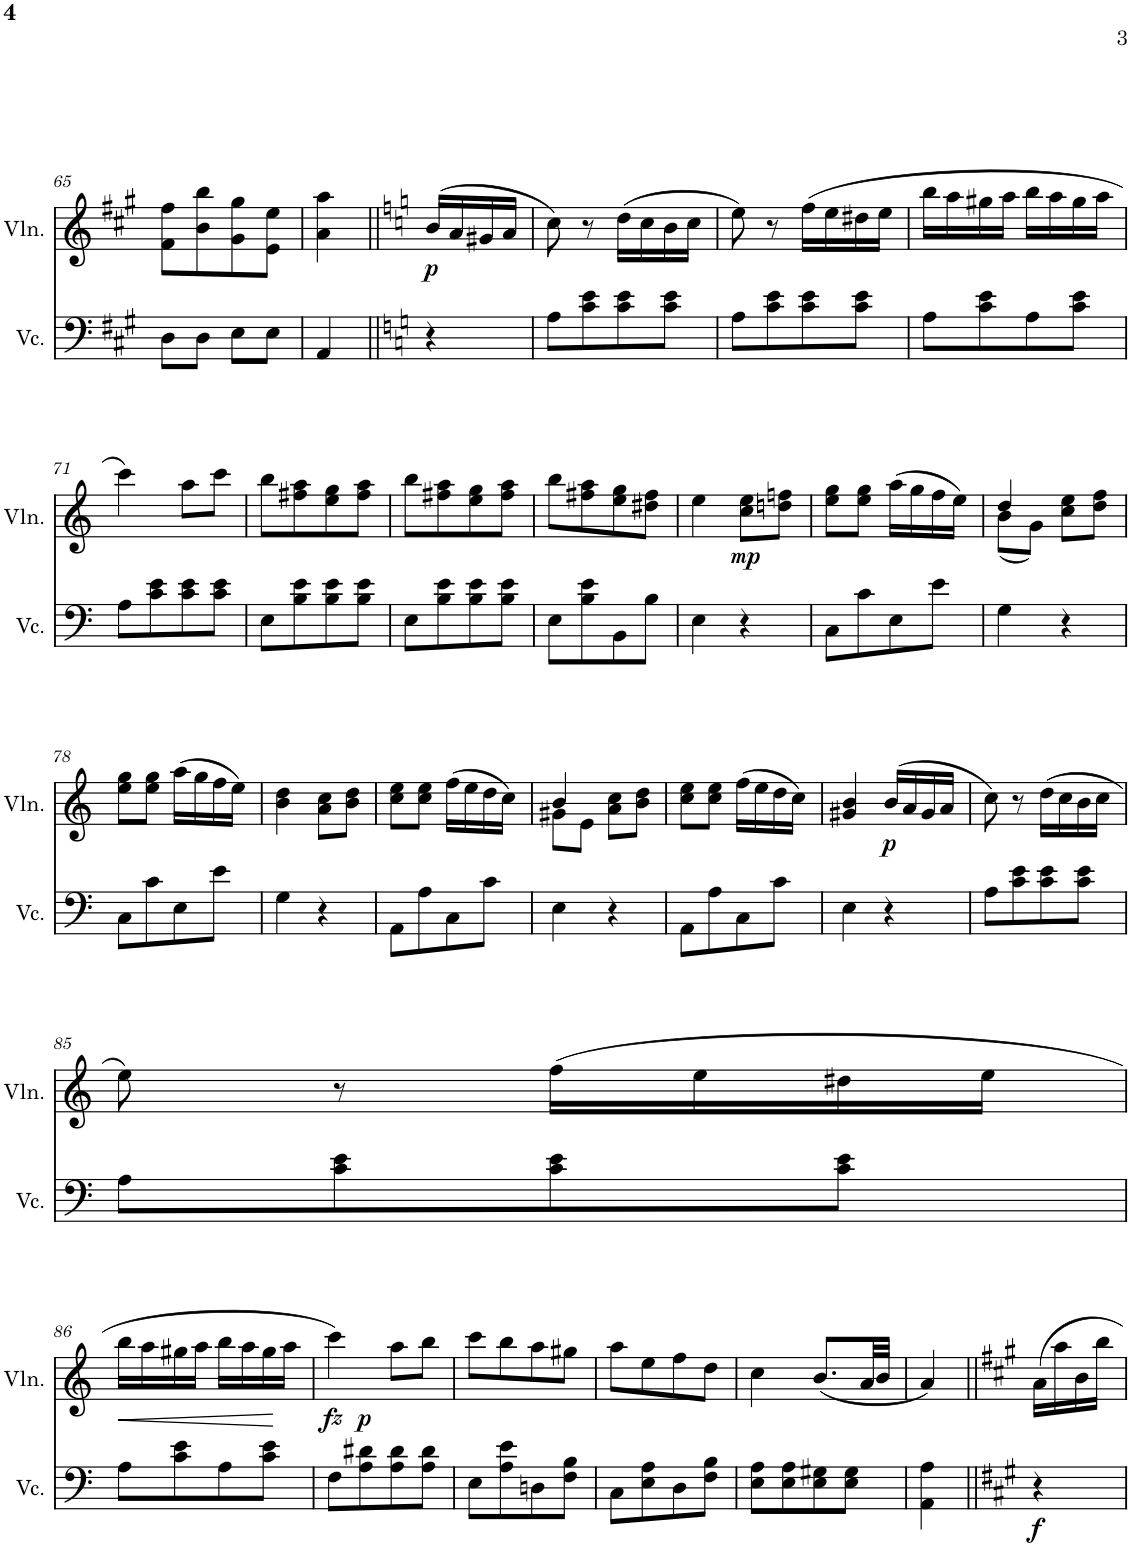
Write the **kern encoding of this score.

**kern	**dynam	**kern	**dynam
*part2	*part2	*part1	*part1
*staff2	*staff2	*staff1	*staff1
*I"大提琴	*	*I"小提琴	*
!!LO:PB:g=z
*clefF4	*	*clefG2	*
*k[f#c#g#]	*	*k[f#c#g#]	*
*A:	*	*A:	*
*M2/4	*	*M2/4	*
=65	=65	=65	=65
8D\L	.	8f#\ 8ff#\L	.
8D\J	.	8b\ 8bb\	.
8E\L	.	8g#\ 8gg#\	.
8E\J	.	8e\ 8ee\J	.
=66	=66	=66	=66
4AA/	.	4a\ 4aa\	.
=67||	=67||	=67||	=67||
*k[]	*	*k[]	*
*C:	*	*C:	*
!	!	!	!LO:DY:b
4r	.	(16b/LL	p
.	.	16a/	.
.	.	16g#X/	.
.	.	16a/JJ	.
=68	=68	=68	=68
8A\L	.	8cc\)	.
8c\ 8e\	.	8r	.
8c\ 8e\	.	(16dd\LL	.
.	.	16cc\	.
8c\ 8e\J	.	16b\	.
.	.	16cc\JJ	.
=69	=69	=69	=69
8A\L	.	8ee\)	.
8c\ 8e\	.	8r	.
8c\ 8e\	.	(16ff\LL	.
.	.	16ee\	.
8c\ 8e\J	.	16dd#X\	.
.	.	16ee\JJ	.
=70	=70	=70	=70
8A\L	.	16bb\LL	.
.	.	16aa\	.
8c\ 8e\	.	16gg#X\	.
.	.	16aa\JJ	.
8A\	.	16bb\LL	.
.	.	16aa\	.
8c\ 8e\J	.	16gg#\	.
.	.	16aa\JJ	.
!!LO:LB:g=z
=71	=71	=71	=71
8A\L	.	4ccc\)	.
8c\ 8e\	.	.	.
8c\ 8e\	.	8aa\L	.
8c\ 8e\J	.	8ccc\J	.
=72	=72	=72	=72
8E\L	.	8bb\L	.
8B\ 8e\	.	8ff#X\ 8aa\	.
8B\ 8e\	.	8ee\ 8gg\	.
8B\ 8e\J	.	8ff#\ 8aa\J	.
=73	=73	=73	=73
8E\L	.	8bb\L	.
8B\ 8e\	.	8ff#X\ 8aa\	.
8B\ 8e\	.	8ee\ 8gg\	.
8B\ 8e\J	.	8ff#\ 8aa\J	.
=74	=74	=74	=74
8E\L	.	8bb\L	.
8B\ 8e\	.	8ff#X\ 8aa\	.
8BB\	.	8ee\ 8gg\	.
8B\J	.	8dd#X\ 8ff#\J	.
=75	=75	=75	=75
4E\	.	4ee\	.
!	!	!	!LO:DY:b
4r	.	8cc\ 8ee\L	mp
.	.	8ddn\ 8ffn\J	.
=76	=76	=76	=76
8C\L	.	8ee\ 8gg\L	.
8c\	.	8ee\ 8gg\J	.
8E\	.	(16aa\LL	.
.	.	16gg\	.
8e\J	.	16ff\	.
.	.	16ee\JJ)	.
=77	=77	=77	=77
*	*	*^	*
4G\	.	4dd/	(8b\L	.
.	.	.	8g\J)	.
4r	.	8cc\ 8ee\L	4ryy	.
.	.	8dd\ 8ff\J	.	.
*	*	*v	*v	*
!!LO:LB:g=z
=78	=78	=78	=78
8C\L	.	8ee\ 8gg\L	.
8c\	.	8ee\ 8gg\J	.
8E\	.	(16aa\LL	.
.	.	16gg\	.
8e\J	.	16ff\	.
.	.	16ee\JJ)	.
=79	=79	=79	=79
4G\	.	4b\ 4dd\	.
4r	.	8a\ 8cc\L	.
.	.	8b\ 8dd\J	.
=80	=80	=80	=80
8AA\L	.	8cc\ 8ee\L	.
8A\	.	8cc\ 8ee\J	.
8C\	.	(16ff\LL	.
.	.	16ee\	.
8c\J	.	16dd\	.
.	.	16cc\JJ)	.
=81	=81	=81	=81
*	*	*^	*
4E\	.	4b/	8g#X\L	.
.	.	.	8e\J	.
4r	.	8a\ 8cc\L	4ryy	.
.	.	8b\ 8dd\J	.	.
*	*	*v	*v	*
=82	=82	=82	=82
8AA\L	.	8cc\ 8ee\L	.
8A\	.	8cc\ 8ee\J	.
8C\	.	(16ff\LL	.
.	.	16ee\	.
8c\J	.	16dd\	.
.	.	16cc\JJ)	.
=83	=83	=83	=83
4E\	.	4g#X/ 4b/	.
!	!	!	!LO:DY:b
4r	.	(16b/LL	p
.	.	16a/	.
.	.	16g#/	.
.	.	16a/JJ	.
=84	=84	=84	=84
8A\L	.	8cc\)	.
8c\ 8e\	.	8r	.
8c\ 8e\	.	(16dd\LL	.
.	.	16cc\	.
8c\ 8e\J	.	16b\	.
.	.	16cc\JJ	.
!!LO:LB:g=z
=85	=85	=85	=85
8A\L	.	8ee\)	.
8c\ 8e\	.	8r	.
8c\ 8e\	.	(16ff\LL	.
.	.	16ee\	.
8c\ 8e\J	.	16dd#X\	.
.	.	16ee\JJ	.
!!LO:LB:g=z
=86	=86	=86	=86
!	!	!	!LO:HP:b
8A\L	.	16bb\LL	<
.	.	16aa\	.
8c\ 8e\	.	16gg#X\	.
.	.	16aa\JJ	.
8A\	.	16bb\LL	.
.	.	16aa\	.
8c\ 8e\J	.	16gg#\	.
.	.	16aa\JJ	[
=87	=87	=87	=87
!	!	!	!LO:DY:b
*	*	*^	*
8F\L	.	4ccc\)	8ryy	fz
!	!	!	!	!LO:DY:b
8A\ 8d#X\	.	.	4.ryy	p
8A\ 8d#\	.	8aa\L	.	.
8A\ 8d#\J	.	8bb\J	.	.
*	*	*v	*v	*
=88	=88	=88	=88
8E\L	.	8ccc\L	.
8A\ 8e\	.	8bb\	.
8Dn\	.	8aa\	.
8F\ 8B\J	.	8gg#X\J	.
=89	=89	=89	=89
8C\L	.	8aa\L	.
8E\ 8A\	.	8ee\	.
8D\	.	8ff\	.
8F\ 8B\J	.	8dd\J	.
=90	=90	=90	=90
8E\ 8A\L	.	4cc\	.
8E\ 8A\	.	.	.
8E\ 8G#X\	.	(8.b/L	.
8E\ 8G#\J	.	.	.
.	.	32a/LL	.
.	.	32b/JJJ	.
=91	=91	=91	=91
4AA\ 4A\	.	4a/)	.
=92||	=92||	=92||	=92||
*k[f#c#g#]	*	*k[f#c#g#]	*
*A:	*	*A:	*
!	!LO:DY:b	!	!
4r	f	16a\LL	.
.	.	16aa\	.
.	.	16b\	.
.	.	16bb\JJ	.
=	=	=	=
*-	*-	*-	*-
